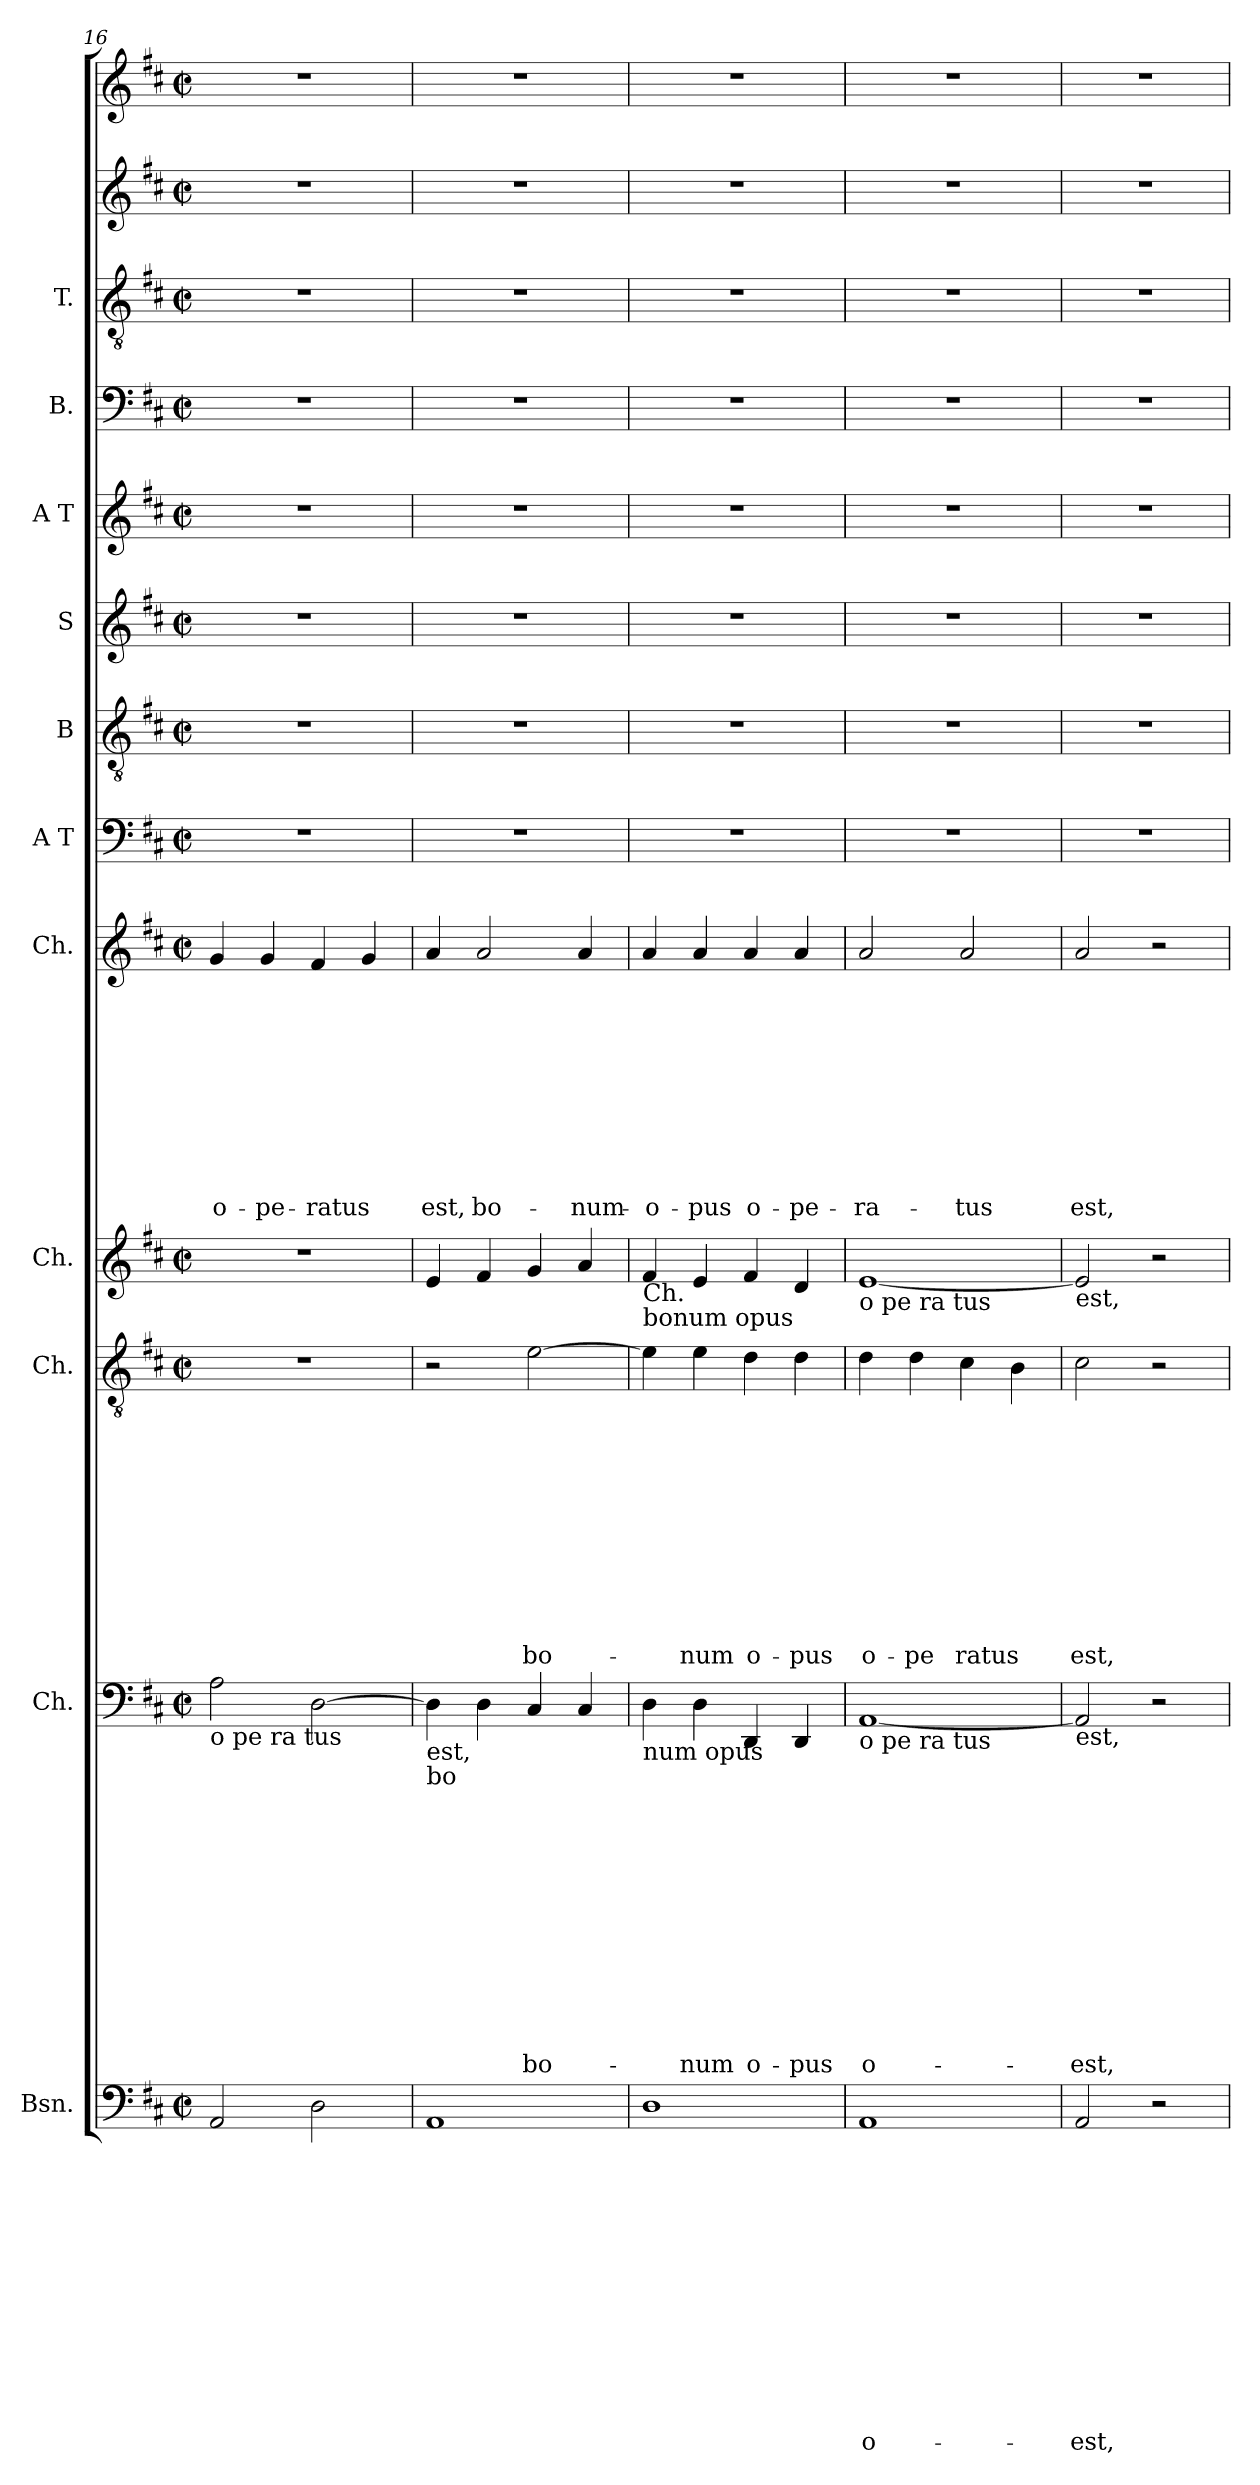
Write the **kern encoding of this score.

**kern	**text	**text	**text	**text	**text	**text	**text	**text	**text	**text	**text	**text	**text	**kern	**text	**text	**text	**text	**text	**text	**text	**text	**text	**text	**text	**text	**kern	**text	**text	**text	**text	**text	**text	**text	**text	**text	**text	**text	**kern	**kern	**text	**text	**text	**text	**text	**text	**text	**text	**text	**text	**kern	**kern	**kern	**kern	**kern	**kern	**kern	**kern
*part13	*part13	*part13	*part13	*part13	*part13	*part13	*part13	*part13	*part13	*part13	*part13	*part13	*part13	*part12	*part12	*part12	*part12	*part12	*part12	*part12	*part12	*part12	*part12	*part12	*part12	*part12	*part11	*part11	*part11	*part11	*part11	*part11	*part11	*part11	*part11	*part11	*part11	*part11	*part10	*part9	*part9	*part9	*part9	*part9	*part9	*part9	*part9	*part9	*part9	*part9	*part8	*part7	*part6	*part5	*part4	*part3	*part2	*part1
*staff13	*staff13	*staff13	*staff13	*staff13	*staff13	*staff13	*staff13	*staff13	*staff13	*staff13	*staff13	*staff13	*staff13	*staff12	*staff12	*staff12	*staff12	*staff12	*staff12	*staff12	*staff12	*staff12	*staff12	*staff12	*staff12	*staff12	*staff11	*staff11	*staff11	*staff11	*staff11	*staff11	*staff11	*staff11	*staff11	*staff11	*staff11	*staff11	*staff10	*staff9	*staff9	*staff9	*staff9	*staff9	*staff9	*staff9	*staff9	*staff9	*staff9	*staff9	*staff8	*staff7	*staff6	*staff5	*staff4	*staff3	*staff2	*staff1
*I"Bsn.	*	*	*	*	*	*	*	*	*	*	*	*	*	*I"Ch.	*	*	*	*	*	*	*	*	*	*	*	*	*I"Ch.	*	*	*	*	*	*	*	*	*	*	*	*I"Ch.	*I"Ch.	*	*	*	*	*	*	*	*	*	*	*I"A T	*I"B	*I"S	*I"A T	*I"B.	*I"T.	*	*
*I'Bsn.	*	*	*	*	*	*	*	*	*	*	*	*	*	*I'Ch	*	*	*	*	*	*	*	*	*	*	*	*	*I'Ch	*	*	*	*	*	*	*	*	*	*	*	*	*I'Ch	*	*	*	*	*	*	*	*	*	*	*	*	*	*	*I'B	*I'T	*	*
*clefF4	*	*	*	*	*	*	*	*	*	*	*	*	*	*clefF4	*	*	*	*	*	*	*	*	*	*	*	*	*clefGv2	*	*	*	*	*	*	*	*	*	*	*	*clefG2	*clefG2	*	*	*	*	*	*	*	*	*	*	*clefF4	*clefGv2	*clefG2	*clefG2	*clefF4	*clefGv2	*clefG2	*clefG2
*k[f#c#]	*	*	*	*	*	*	*	*	*	*	*	*	*	*k[f#c#]	*	*	*	*	*	*	*	*	*	*	*	*	*k[f#c#]	*	*	*	*	*	*	*	*	*	*	*	*k[f#c#]	*k[f#c#]	*	*	*	*	*	*	*	*	*	*	*k[f#c#]	*k[f#c#]	*k[f#c#]	*k[f#c#]	*k[f#c#]	*k[f#c#]	*k[f#c#]	*k[f#c#]
*D:	*	*	*	*	*	*	*	*	*	*	*	*	*	*D:	*	*	*	*	*	*	*	*	*	*	*	*	*D:	*	*	*	*	*	*	*	*	*	*	*	*D:	*D:	*	*	*	*	*	*	*	*	*	*	*D:	*D:	*D:	*D:	*D:	*D:	*D:	*D:
*M2/2	*	*	*	*	*	*	*	*	*	*	*	*	*	*M2/2	*	*	*	*	*	*	*	*	*	*	*	*	*M2/2	*	*	*	*	*	*	*	*	*	*	*	*M2/2	*M2/2	*	*	*	*	*	*	*	*	*	*	*M2/2	*M2/2	*M2/2	*M2/2	*M2/2	*M2/2	*M2/2	*M2/2
*met(c|)	*	*	*	*	*	*	*	*	*	*	*	*	*	*met(c|)	*	*	*	*	*	*	*	*	*	*	*	*	*met(c|)	*	*	*	*	*	*	*	*	*	*	*	*met(c|)	*met(c|)	*	*	*	*	*	*	*	*	*	*	*met(c|)	*met(c|)	*met(c|)	*met(c|)	*met(c|)	*met(c|)	*met(c|)	*met(c|)
=16	=16	=16	=16	=16	=16	=16	=16	=16	=16	=16	=16	=16	=16	=16	=16	=16	=16	=16	=16	=16	=16	=16	=16	=16	=16	=16	=16	=16	=16	=16	=16	=16	=16	=16	=16	=16	=16	=16	=16	=16	=16	=16	=16	=16	=16	=16	=16	=16	=16	=16	=16	=16	=16	=16	=16	=16	=16	=16
!	!	!	!	!	!	!	!	!	!	!	!	!	!	!LO:TX:b:t=o pe ra tus	!	!	!	!	!	!	!	!	!	!	!	!	!	!	!	!	!	!	!	!	!	!	!	!	!	!	!	!	!	!	!	!	!	!	!	!	!	!	!	!	!	!	!	!
!	!	!	!	!	!	!	!	!	!	!	!	!	!	!	!	!	!	!	!	!	!	!	!	!	!	!	!	!	!	!	!	!	!	!	!	!	!	!	!	!	!	!	!	!	!	!	!	!	!	!LO:LY:b	!	!	!	!	!	!	!	!
2AA/	.	.	.	.	.	.	.	.	.	.	.	.	.	2A\	.	.	.	.	.	.	.	.	.	.	.	.	1r	.	.	.	.	.	.	.	.	.	.	.	1r	4g/	.	.	.	.	.	.	.	.	.	o-	1r	1r	1r	1r	1r	1r	1r	1r
!	!	!	!	!	!	!	!	!	!	!	!	!	!	!	!	!	!	!	!	!	!	!	!	!	!	!	!	!	!	!	!	!	!	!	!	!	!	!	!	!	!	!	!	!	!	!	!	!	!	!LO:LY:b	!	!	!	!	!	!	!	!
.	.	.	.	.	.	.	.	.	.	.	.	.	.	.	.	.	.	.	.	.	.	.	.	.	.	.	.	.	.	.	.	.	.	.	.	.	.	.	.	4g/	.	.	.	.	.	.	.	.	.	-pe-	.	.	.	.	.	.	.	.
!	!	!	!	!	!	!	!	!	!	!	!	!	!	!	!	!	!	!	!	!	!	!	!	!	!	!	!	!	!	!	!	!	!	!	!	!	!	!	!	!	!	!	!	!	!	!	!	!	!	!LO:LY:b	!	!	!	!	!	!	!	!
2D\	.	.	.	.	.	.	.	.	.	.	.	.	.	[>2D\	.	.	.	.	.	.	.	.	.	.	.	.	.	.	.	.	.	.	.	.	.	.	.	.	.	4f#/	.	.	.	.	.	.	.	.	.	-ratus	.	.	.	.	.	.	.	.
.	.	.	.	.	.	.	.	.	.	.	.	.	.	.	.	.	.	.	.	.	.	.	.	.	.	.	.	.	.	.	.	.	.	.	.	.	.	.	.	4g/	.	.	.	.	.	.	.	.	.	.	.	.	.	.	.	.	.	.
!!LO:PB:g=z
=17	=17	=17	=17	=17	=17	=17	=17	=17	=17	=17	=17	=17	=17	=17	=17	=17	=17	=17	=17	=17	=17	=17	=17	=17	=17	=17	=17	=17	=17	=17	=17	=17	=17	=17	=17	=17	=17	=17	=17	=17	=17	=17	=17	=17	=17	=17	=17	=17	=17	=17	=17	=17	=17	=17	=17	=17	=17	=17
!	!	!	!	!	!	!	!	!	!	!	!	!	!	!LO:TX:b:t=est,	!	!	!	!	!	!	!	!	!	!	!	!	!	!	!	!	!	!	!	!	!	!	!	!	!	!	!	!	!	!	!	!	!	!	!	!	!	!	!	!	!	!	!	!
!	!	!	!	!	!	!	!	!	!	!	!	!	!	!LO:TX:b:t=bo	!	!	!	!	!	!	!	!	!	!	!	!	!	!	!	!	!	!	!	!	!	!	!	!	!	!	!	!	!	!	!	!	!	!	!	!	!	!	!	!	!	!	!	!
!	!	!	!	!	!	!	!	!	!	!	!	!	!	!	!	!	!	!	!	!	!	!	!	!	!	!	!	!	!	!	!	!	!	!	!	!	!	!	!	!	!	!	!	!	!	!	!	!	!	!LO:LY:b	!	!	!	!	!	!	!	!
1AA	.	.	.	.	.	.	.	.	.	.	.	.	.	4D\]	.	.	.	.	.	.	.	.	.	.	.	.	2r	.	.	.	.	.	.	.	.	.	.	.	4e/	4a/	.	.	.	.	.	.	.	.	.	est,	1r	1r	1r	1r	1r	1r	1r	1r
!	!	!	!	!	!	!	!	!	!	!	!	!	!	!	!	!	!	!	!	!	!	!	!	!	!	!	!	!	!	!	!	!	!	!	!	!	!	!	!	!	!	!	!	!	!	!	!	!	!	!LO:LY:b	!	!	!	!	!	!	!	!
.	.	.	.	.	.	.	.	.	.	.	.	.	.	4D\	.	.	.	.	.	.	.	.	.	.	.	.	.	.	.	.	.	.	.	.	.	.	.	.	4f#/	2a/	.	.	.	.	.	.	.	.	.	bo-	.	.	.	.	.	.	.	.
!	!	!	!	!	!	!	!	!	!	!	!	!	!	!	!	!	!	!	!	!	!	!	!	!	!	!LO:LY:a	!	!	!	!	!	!	!	!	!	!	!	!LO:LY:b	!	!	!	!	!	!	!	!	!	!	!	!	!	!	!	!	!	!	!	!
.	.	.	.	.	.	.	.	.	.	.	.	.	.	4C#/	.	.	.	.	.	.	.	.	.	.	.	bo-	[>2e\	.	.	.	.	.	.	.	.	.	.	bo-	4g/	.	.	.	.	.	.	.	.	.	.	.	.	.	.	.	.	.	.	.
!	!	!	!	!	!	!	!	!	!	!	!	!	!	!	!	!	!	!	!	!	!	!	!	!	!	!	!	!	!	!	!	!	!	!	!	!	!	!	!	!	!	!	!	!	!	!	!	!	!	!LO:LY:b	!	!	!	!	!	!	!	!
.	.	.	.	.	.	.	.	.	.	.	.	.	.	4C#/	.	.	.	.	.	.	.	.	.	.	.	.	.	.	.	.	.	.	.	.	.	.	.	.	4a/	4a/	.	.	.	.	.	.	.	.	.	-num-	.	.	.	.	.	.	.	.
=18	=18	=18	=18	=18	=18	=18	=18	=18	=18	=18	=18	=18	=18	=18	=18	=18	=18	=18	=18	=18	=18	=18	=18	=18	=18	=18	=18	=18	=18	=18	=18	=18	=18	=18	=18	=18	=18	=18	=18	=18	=18	=18	=18	=18	=18	=18	=18	=18	=18	=18	=18	=18	=18	=18	=18	=18	=18	=18
!	!	!	!	!	!	!	!	!	!	!	!	!	!	!	!	!	!	!	!	!	!	!	!	!	!	!	!	!	!	!	!	!	!	!	!	!	!	!	!LO:TX:b:t=Ch.	!	!	!	!	!	!	!	!	!	!	!	!	!	!	!	!	!	!	!
!	!	!	!	!	!	!	!	!	!	!	!	!	!	!	!	!	!	!	!	!	!	!	!	!	!	!	!	!	!	!	!	!	!	!	!	!	!	!	!LO:TX:b:t=bonum opus	!	!	!	!	!	!	!	!	!	!	!	!	!	!	!	!	!	!	!
!	!	!	!	!	!	!	!	!	!	!	!	!	!	!LO:TX:b:t=num opus	!	!	!	!	!	!	!	!	!	!	!	!	!	!	!	!	!	!	!	!	!	!	!	!	!	!	!	!	!	!	!	!	!	!	!	!	!	!	!	!	!	!	!	!
!	!	!	!	!	!	!	!	!	!	!	!	!	!	!	!	!	!	!	!	!	!	!	!	!	!	!	!	!	!	!	!	!	!	!	!	!	!	!	!	!	!	!	!	!	!	!	!	!	!	!LO:LY:b	!	!	!	!	!	!	!	!
1D	.	.	.	.	.	.	.	.	.	.	.	.	.	4D\	.	.	.	.	.	.	.	.	.	.	.	.	4e\]	.	.	.	.	.	.	.	.	.	.	.	4f#/	4a/	.	.	.	.	.	.	.	.	.	-o-	1r	1r	1r	1r	1r	1r	1r	1r
!	!	!	!	!	!	!	!	!	!	!	!	!	!	!	!	!	!	!	!	!	!	!	!	!	!	!LO:LY:a	!	!	!	!	!	!	!	!	!	!	!	!LO:LY:b	!	!	!	!	!	!	!	!	!	!	!	!LO:LY:b	!	!	!	!	!	!	!	!
.	.	.	.	.	.	.	.	.	.	.	.	.	.	4D\	.	.	.	.	.	.	.	.	.	.	.	-num	4e\	.	.	.	.	.	.	.	.	.	.	-num	4e/	4a/	.	.	.	.	.	.	.	.	.	-pus	.	.	.	.	.	.	.	.
!	!	!	!	!	!	!	!	!	!	!	!	!	!	!	!	!	!	!	!	!	!	!	!	!	!	!LO:LY:a	!	!	!	!	!	!	!	!	!	!	!	!LO:LY:b	!	!	!	!	!	!	!	!	!	!	!	!LO:LY:b	!	!	!	!	!	!	!	!
.	.	.	.	.	.	.	.	.	.	.	.	.	.	4DD/	.	.	.	.	.	.	.	.	.	.	.	o-	4d\	.	.	.	.	.	.	.	.	.	.	o-	4f#/	4a/	.	.	.	.	.	.	.	.	.	o-	.	.	.	.	.	.	.	.
!	!	!	!	!	!	!	!	!	!	!	!	!	!	!	!	!	!	!	!	!	!	!	!	!	!	!LO:LY:a	!	!	!	!	!	!	!	!	!	!	!	!LO:LY:b	!	!	!	!	!	!	!	!	!	!	!	!LO:LY:b	!	!	!	!	!	!	!	!
.	.	.	.	.	.	.	.	.	.	.	.	.	.	4DD/	.	.	.	.	.	.	.	.	.	.	.	-pus	4d\	.	.	.	.	.	.	.	.	.	.	-pus	4d/	4a/	.	.	.	.	.	.	.	.	.	-pe-	.	.	.	.	.	.	.	.
=19	=19	=19	=19	=19	=19	=19	=19	=19	=19	=19	=19	=19	=19	=19	=19	=19	=19	=19	=19	=19	=19	=19	=19	=19	=19	=19	=19	=19	=19	=19	=19	=19	=19	=19	=19	=19	=19	=19	=19	=19	=19	=19	=19	=19	=19	=19	=19	=19	=19	=19	=19	=19	=19	=19	=19	=19	=19	=19
!	!	!	!	!	!	!	!	!	!	!	!	!	!	!	!	!	!	!	!	!	!	!	!	!	!	!	!	!	!	!	!	!	!	!	!	!	!	!	!LO:TX:b:t=o pe ra tus	!	!	!	!	!	!	!	!	!	!	!	!	!	!	!	!	!	!	!
!	!	!	!	!	!	!	!	!	!	!	!	!	!	!LO:TX:b:t=o pe ra tus	!	!	!	!	!	!	!	!	!	!	!	!	!	!	!	!	!	!	!	!	!	!	!	!	!	!	!	!	!	!	!	!	!	!	!	!	!	!	!	!	!	!	!	!
!	!	!	!	!	!	!	!	!	!	!	!	!	!LO:LY:a	!	!	!	!	!	!	!	!	!	!	!	!	!LO:LY:a	!	!	!	!	!	!	!	!	!	!	!	!LO:LY:b	!	!	!	!	!	!	!	!	!	!	!	!LO:LY:b	!	!	!	!	!	!	!	!
1AA	.	.	.	.	.	.	.	.	.	.	.	.	o-	[<1AA	.	.	.	.	.	.	.	.	.	.	.	o-	4d\	.	.	.	.	.	.	.	.	.	.	o-	[<1e	2a/	.	.	.	.	.	.	.	.	.	-ra-	1r	1r	1r	1r	1r	1r	1r	1r
!	!	!	!	!	!	!	!	!	!	!	!	!	!	!	!	!	!	!	!	!	!	!	!	!	!	!	!	!	!	!	!	!	!	!	!	!	!	!LO:LY:b	!	!	!	!	!	!	!	!	!	!	!	!	!	!	!	!	!	!	!	!
.	.	.	.	.	.	.	.	.	.	.	.	.	.	.	.	.	.	.	.	.	.	.	.	.	.	.	4d\	.	.	.	.	.	.	.	.	.	.	-pe	.	.	.	.	.	.	.	.	.	.	.	.	.	.	.	.	.	.	.	.
!	!	!	!	!	!	!	!	!	!	!	!	!	!	!	!	!	!	!	!	!	!	!	!	!	!	!	!	!	!	!	!	!	!	!	!	!	!	!LO:LY:b	!	!	!	!	!	!	!	!	!	!	!	!LO:LY:b	!	!	!	!	!	!	!	!
.	.	.	.	.	.	.	.	.	.	.	.	.	.	.	.	.	.	.	.	.	.	.	.	.	.	.	4c#\	.	.	.	.	.	.	.	.	.	.	ratus	.	2a/	.	.	.	.	.	.	.	.	.	-tus	.	.	.	.	.	.	.	.
.	.	.	.	.	.	.	.	.	.	.	.	.	.	.	.	.	.	.	.	.	.	.	.	.	.	.	4B\	.	.	.	.	.	.	.	.	.	.	.	.	.	.	.	.	.	.	.	.	.	.	.	.	.	.	.	.	.	.	.
=20	=20	=20	=20	=20	=20	=20	=20	=20	=20	=20	=20	=20	=20	=20	=20	=20	=20	=20	=20	=20	=20	=20	=20	=20	=20	=20	=20	=20	=20	=20	=20	=20	=20	=20	=20	=20	=20	=20	=20	=20	=20	=20	=20	=20	=20	=20	=20	=20	=20	=20	=20	=20	=20	=20	=20	=20	=20	=20
!	!	!	!	!	!	!	!	!	!	!	!	!	!	!	!	!	!	!	!	!	!	!	!	!	!	!	!	!	!	!	!	!	!	!	!	!	!	!	!LO:TX:b:t=est,	!	!	!	!	!	!	!	!	!	!	!	!	!	!	!	!	!	!	!
!	!	!	!	!	!	!	!	!	!	!	!	!	!	!LO:TX:b:t=est,	!	!	!	!	!	!	!	!	!	!	!	!	!	!	!	!	!	!	!	!	!	!	!	!	!	!	!	!	!	!	!	!	!	!	!	!	!	!	!	!	!	!	!	!
!	!	!	!	!	!	!	!	!	!	!	!	!	!LO:LY:a	!	!	!	!	!	!	!	!	!	!	!	!	!LO:LY:a	!	!	!	!	!	!	!	!	!	!	!	!LO:LY:b	!	!	!	!	!	!	!	!	!	!	!	!LO:LY:b	!	!	!	!	!	!	!	!
2AA/	.	.	.	.	.	.	.	.	.	.	.	.	-est,	2AA/]	.	.	.	.	.	.	.	.	.	.	.	-est,	2c#\	.	.	.	.	.	.	.	.	.	.	est,	2e/]	2a/	.	.	.	.	.	.	.	.	.	est,	1r	1r	1r	1r	1r	1r	1r	1r
2r	.	.	.	.	.	.	.	.	.	.	.	.	.	2r	.	.	.	.	.	.	.	.	.	.	.	.	2r	.	.	.	.	.	.	.	.	.	.	.	2r	2r	.	.	.	.	.	.	.	.	.	.	.	.	.	.	.	.	.	.
=	=	=	=	=	=	=	=	=	=	=	=	=	=	=	=	=	=	=	=	=	=	=	=	=	=	=	=	=	=	=	=	=	=	=	=	=	=	=	=	=	=	=	=	=	=	=	=	=	=	=	=	=	=	=	=	=	=	=
*-	*-	*-	*-	*-	*-	*-	*-	*-	*-	*-	*-	*-	*-	*-	*-	*-	*-	*-	*-	*-	*-	*-	*-	*-	*-	*-	*-	*-	*-	*-	*-	*-	*-	*-	*-	*-	*-	*-	*-	*-	*-	*-	*-	*-	*-	*-	*-	*-	*-	*-	*-	*-	*-	*-	*-	*-	*-	*-
